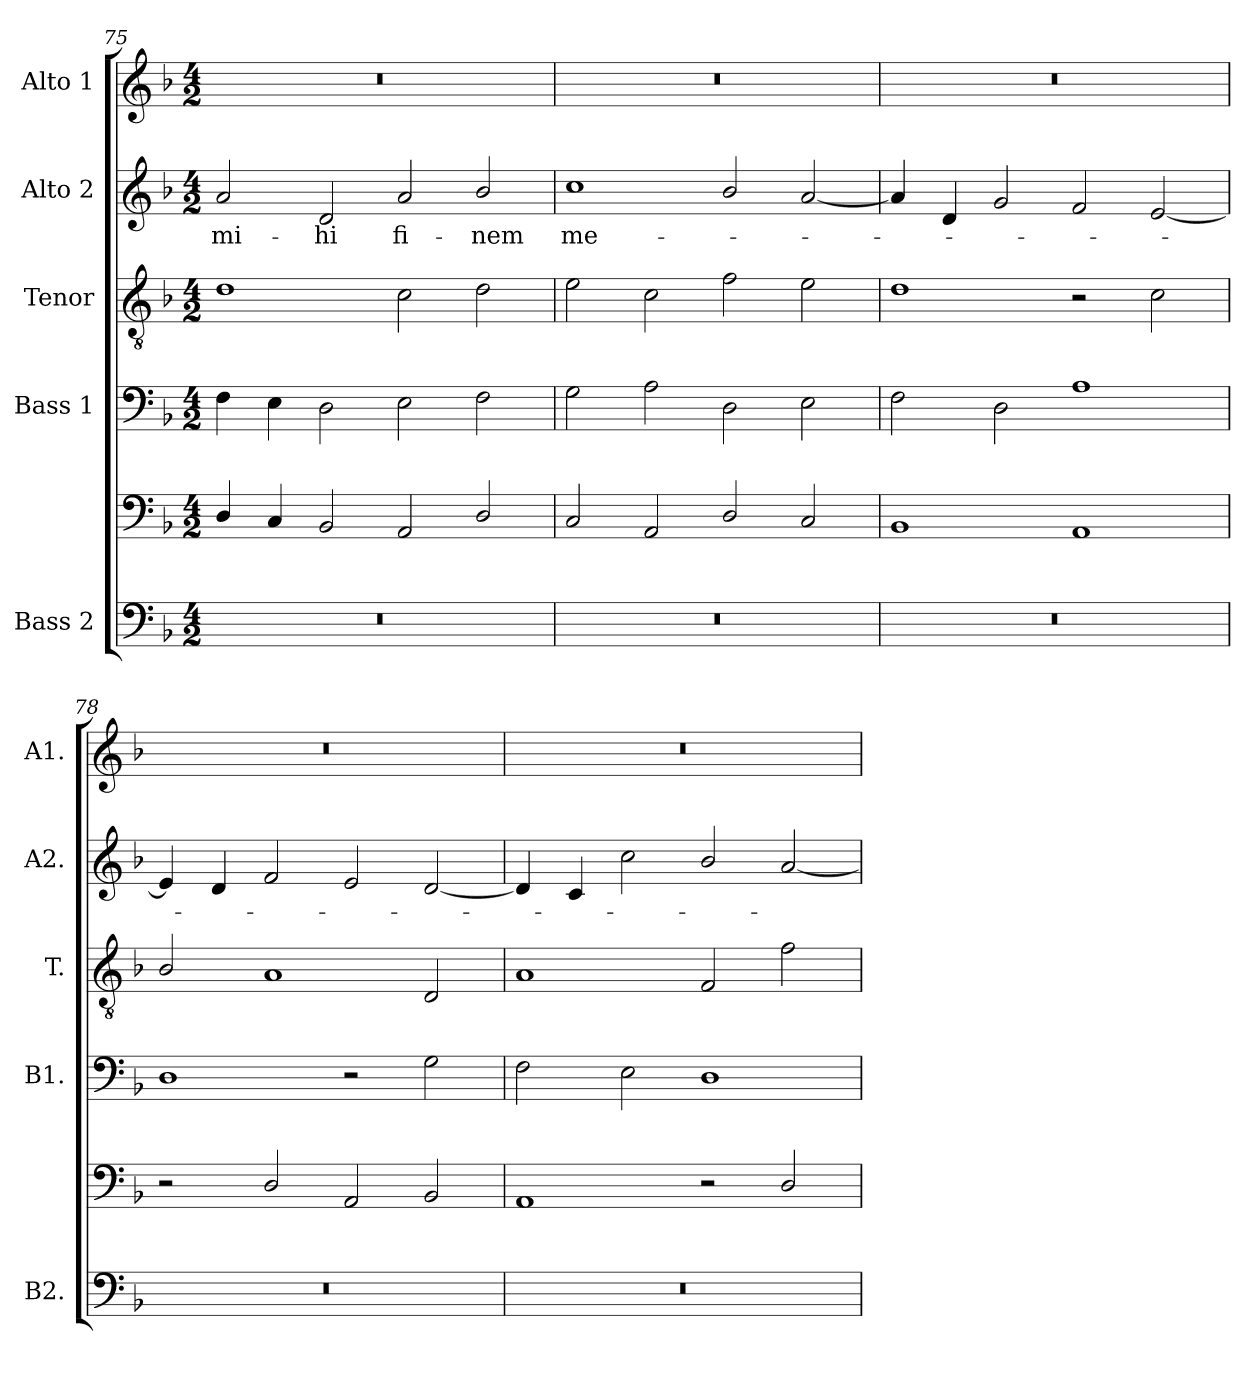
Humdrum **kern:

**kern	**kern	**kern	**kern	**kern	**text	**kern
*part5	*part5	*part4	*part3	*part2	*part2	*part1
*staff6	*staff5	*staff4	*staff3	*staff2	*staff2	*staff1
*I"Bass 2	*	*I"Bass 1	*I"Tenor	*I"Alto 2	*	*I"Alto 1
*I'B2.	*	*I'B1.	*I'T.	*I'A2.	*	*I'A1.
*clefF4	*clefF4	*clefF4	*clefGv2	*clefG2	*	*clefG2
*	*	*	*ITrd7c12	*	*	*
*k[b-]	*k[b-]	*k[b-]	*k[b-]	*k[b-]	*	*k[b-]
*F:	*F:	*F:	*F:	*F:	*	*F:
*M4/2	*M4/2	*M4/2	*M4/2	*M4/2	*	*M4/2
=75	=75	=75	=75	=75	=75	=75
!LO:N:vis=1	!	!	!	!	!	!
!	!	!	!	!	!LO:LY:b:color=#000000	!LO:N:vis=1
0r	4Di/	4Fi\	1Di	2ai/	mi-	0r
.	4Ci/	4Ei\	.	.	.	.
!	!	!	!	!	!LO:LY:b:color=#000000	!
.	2BB-i/	2Di\	.	2di/	-hi	.
!	!	!	!	!	!LO:LY:b:color=#000000	!
.	2AAi/	2Ei\	2Ci\	2ai/	fi-	.
!	!	!	!	!	!LO:LY:b:color=#000000	!
.	2Di/	2Fi\	2Di\	2b-i/	-nem	.
!!LO:LB:g=z
=76	=76	=76	=76	=76	=76	=76
!LO:N:vis=1	!	!	!	!	!	!
!	!	!	!	!	!LO:LY:b:color=#000000	!LO:N:vis=1
0r	2Ci/	2Gi\	2Ei\	1cci	me-	0r
.	2AAi/	2Ai\	2Ci\	.	.	.
.	2Di/	2Di\	2Fi\	2b-i/	.	.
.	2Ci/	2Ei\	2Ei\	[2ai/	.	.
=77	=77	=77	=77	=77	=77	=77
!LO:N:vis=1	!	!	!	!	!	!LO:N:vis=1
0r	1BB-i	2Fi\	1Di	4ai/]	.	0r
.	.	.	.	4di/	.	.
.	.	2Di\	.	2gi/	.	.
.	1AAi	1Ai	2r	2fi/	.	.
.	.	.	2Ci\	[2ei/	.	.
=78	=78	=78	=78	=78	=78	=78
!LO:N:vis=1	!	!	!	!	!	!LO:N:vis=1
0r	2r	1Di	2BB-i/	4ei/]	.	0r
.	.	.	.	4di/	.	.
.	2Di/	.	1AAi	2fi/	.	.
.	2AAi/	2r	.	2ei/	.	.
.	2BB-i/	2Gi\	2DDi/	[2di/	.	.
=79	=79	=79	=79	=79	=79	=79
!LO:N:vis=1	!	!	!	!	!	!LO:N:vis=1
0r	1AAi	2Fi\	1AAi	4di/]	.	0r
.	.	.	.	4ci/	.	.
.	.	2Ei\	.	2cci\	.	.
.	2r	1Di	2FFi/	2b-i/	.	.
.	2Di/	.	2Fi\	[2ai/	.	.
=	=	=	=	=	=	=
*-	*-	*-	*-	*-	*-	*-
